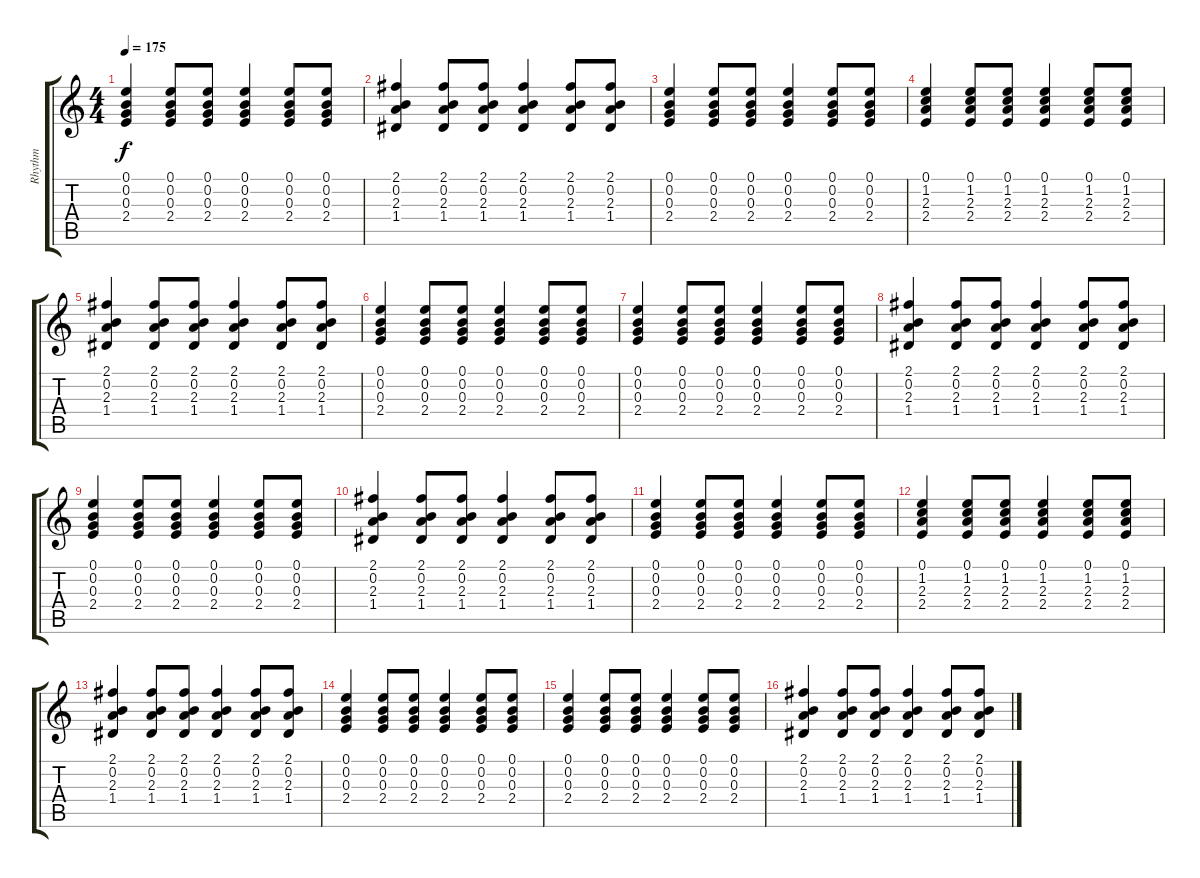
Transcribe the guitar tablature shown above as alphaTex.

\track ("Rhythm" "Rhythm") {instrument acousticguitarnylon}
\staff {score tabs}
\tuning (E4 B3 G3 D3 A2 E2) {hide}
\ts (4 4)
\tempo 175
\clef g2
\ks c
(0.1 0.2 0.3 2.4).4{dy f} (0.1 0.2 0.3 2.4).8 (0.1 0.2 0.3 2.4).8 (0.1 0.2 0.3 2.4).4 (0.1 0.2 0.3 2.4).8 (0.1 0.2 0.3 2.4).8 |
(2.1 0.2 2.3 1.4).4 (2.1 0.2 2.3 1.4).8 (2.1 0.2 2.3 1.4).8 (2.1 0.2 2.3 1.4).4 (2.1 0.2 2.3 1.4).8 (2.1 0.2 2.3 1.4).8 |
(0.1 0.2 0.3 2.4).4 (0.1 0.2 0.3 2.4).8 (0.1 0.2 0.3 2.4).8 (0.1 0.2 0.3 2.4).4 (0.1 0.2 0.3 2.4).8 (0.1 0.2 0.3 2.4).8 |
(0.1 1.2 2.3 2.4).4 (0.1 1.2 2.3 2.4).8 (0.1 1.2 2.3 2.4).8 (0.1 1.2 2.3 2.4).4 (0.1 1.2 2.3 2.4).8 (0.1 1.2 2.3 2.4).8 |
(2.1 0.2 2.3 1.4).4 (2.1 0.2 2.3 1.4).8 (2.1 0.2 2.3 1.4).8 (2.1 0.2 2.3 1.4).4 (2.1 0.2 2.3 1.4).8 (2.1 0.2 2.3 1.4).8 |
(0.1 0.2 0.3 2.4).4 (0.1 0.2 0.3 2.4).8 (0.1 0.2 0.3 2.4).8 (0.1 0.2 0.3 2.4).4 (0.1 0.2 0.3 2.4).8 (0.1 0.2 0.3 2.4).8 |
(0.1 0.2 0.3 2.4).4 (0.1 0.2 0.3 2.4).8 (0.1 0.2 0.3 2.4).8 (0.1 0.2 0.3 2.4).4 (0.1 0.2 0.3 2.4).8 (0.1 0.2 0.3 2.4).8 |
(2.1 0.2 2.3 1.4).4 (2.1 0.2 2.3 1.4).8 (2.1 0.2 2.3 1.4).8 (2.1 0.2 2.3 1.4).4 (2.1 0.2 2.3 1.4).8 (2.1 0.2 2.3 1.4).8 |
(0.1 0.2 0.3 2.4).4 (0.1 0.2 0.3 2.4).8 (0.1 0.2 0.3 2.4).8 (0.1 0.2 0.3 2.4).4 (0.1 0.2 0.3 2.4).8 (0.1 0.2 0.3 2.4).8 |
(2.1 0.2 2.3 1.4).4 (2.1 0.2 2.3 1.4).8 (2.1 0.2 2.3 1.4).8 (2.1 0.2 2.3 1.4).4 (2.1 0.2 2.3 1.4).8 (2.1 0.2 2.3 1.4).8 |
(0.1 0.2 0.3 2.4).4 (0.1 0.2 0.3 2.4).8 (0.1 0.2 0.3 2.4).8 (0.1 0.2 0.3 2.4).4 (0.1 0.2 0.3 2.4).8 (0.1 0.2 0.3 2.4).8 |
(0.1 1.2 2.3 2.4).4 (0.1 1.2 2.3 2.4).8 (0.1 1.2 2.3 2.4).8 (0.1 1.2 2.3 2.4).4 (0.1 1.2 2.3 2.4).8 (0.1 1.2 2.3 2.4).8 |
(2.1 0.2 2.3 1.4).4 (2.1 0.2 2.3 1.4).8 (2.1 0.2 2.3 1.4).8 (2.1 0.2 2.3 1.4).4 (2.1 0.2 2.3 1.4).8 (2.1 0.2 2.3 1.4).8 |
(0.1 0.2 0.3 2.4).4 (0.1 0.2 0.3 2.4).8 (0.1 0.2 0.3 2.4).8 (0.1 0.2 0.3 2.4).4 (0.1 0.2 0.3 2.4).8 (0.1 0.2 0.3 2.4).8 |
(0.1 0.2 0.3 2.4).4 (0.1 0.2 0.3 2.4).8 (0.1 0.2 0.3 2.4).8 (0.1 0.2 0.3 2.4).4 (0.1 0.2 0.3 2.4).8 (0.1 0.2 0.3 2.4).8 |
(2.1 0.2 2.3 1.4).4 (2.1 0.2 2.3 1.4).8 (2.1 0.2 2.3 1.4).8 (2.1 0.2 2.3 1.4).4 (2.1 0.2 2.3 1.4).8 (2.1 0.2 2.3 1.4).8
